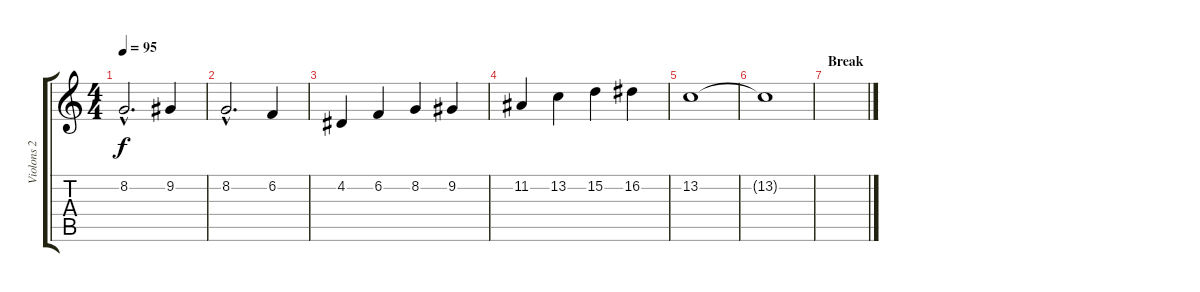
\track ("Violons 2 - " "Violons 2 ") {instrument synthvoice}
\staff {score tabs}
\tuning (E4 B3 G3 D3 A2 E2) {hide}
\ts (4 4)
\tempo 95
\clef g2
\ks c
8.2{hac}.2{d dy f} 9.2.4 |
8.2{hac}.2{d} 6.2.4 |
4.2.4 6.2.4 8.2.4 9.2.4 |
11.2.4 13.2.4 15.2.4 16.2.4 |
13.2.1 |
13.2{t}.1 |
\section ("" "Break")
